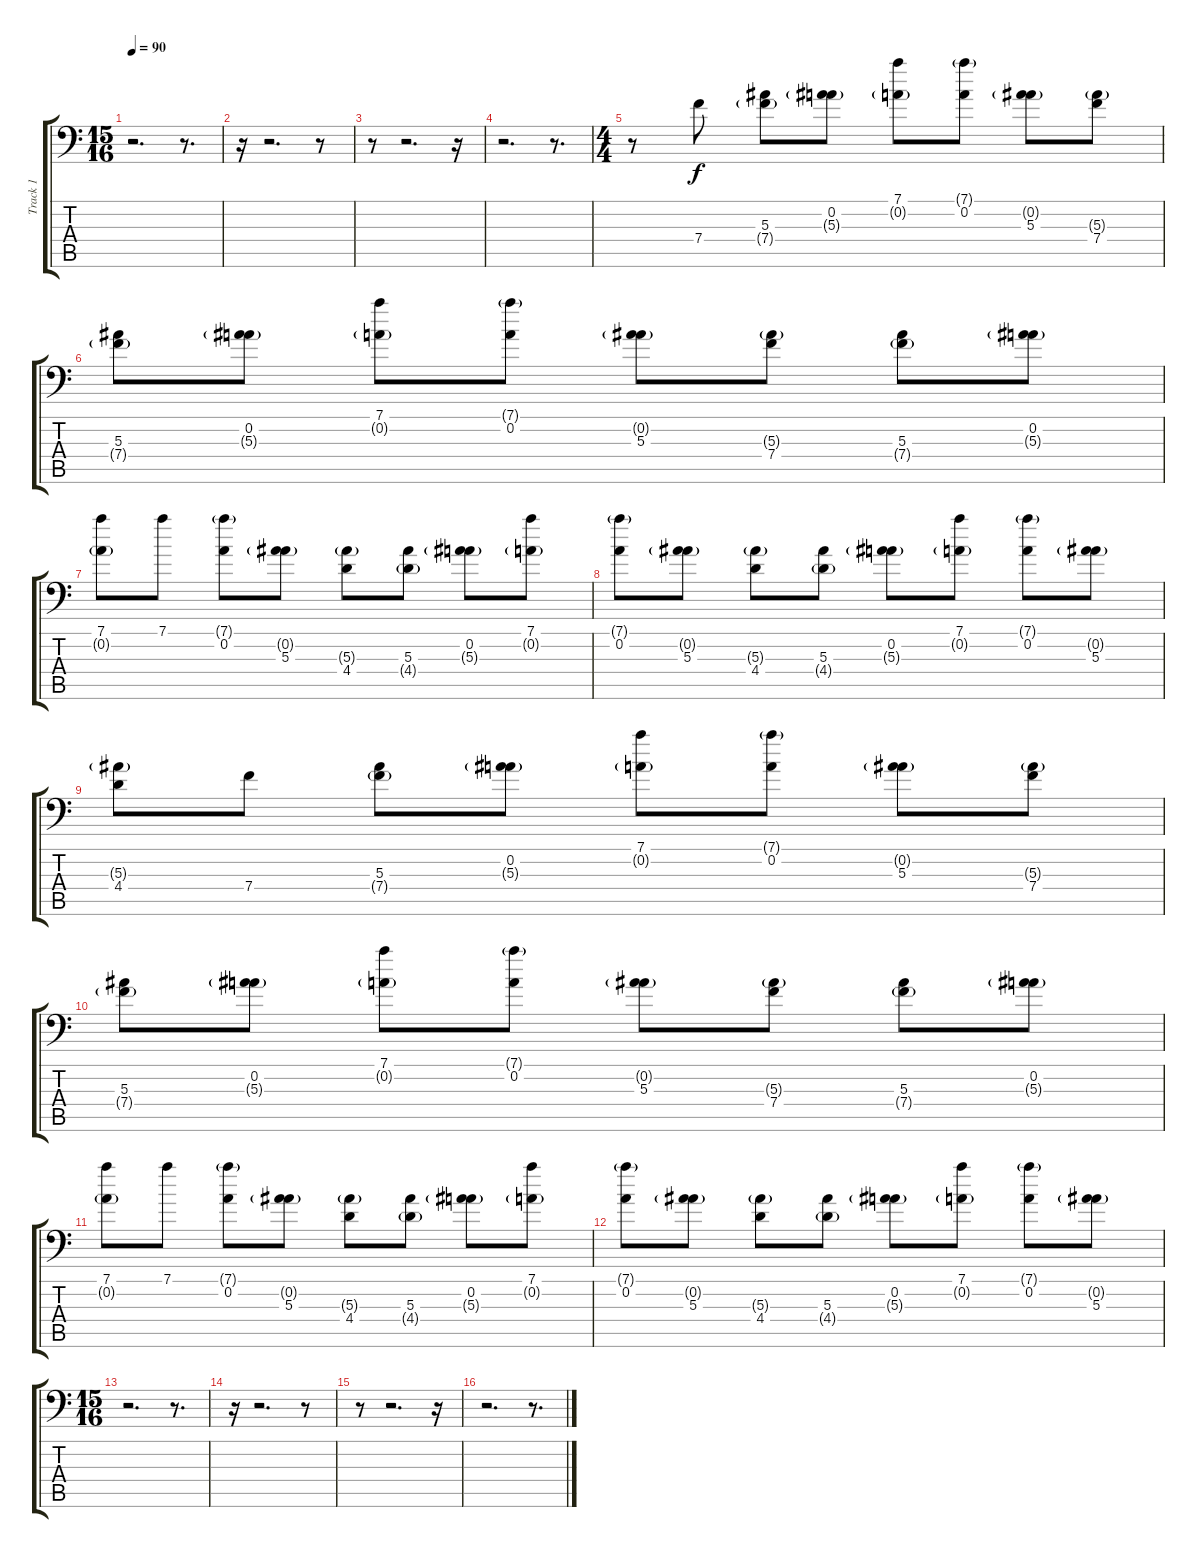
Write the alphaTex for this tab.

\track ("Track 1" "Track 1") {instrument electricguitarjazz}
\staff {score tabs}
\tuning (D4 A3 F3 Bb2 F2 Bb1) {hide}
\ts (15 16)
\tempo 90
\clef f4
\ks c
r.2{d dy f} r.8{d} |
r.16 r.2{d} r.8 |
r.8 r.2{d} r.16 |
r.2{d} r.8{d} |
\ts (4 4)
r.8 7.4.8 (5.3 7.4{g}).8 (0.2 5.3{g}).8 (7.1 0.2{g}).8 (7.1{g} 0.2).8 (0.2{g} 5.3).8 (5.3{g} 7.4).8 |
(5.3 7.4{g}).8 (0.2 5.3{g}).8 (7.1 0.2{g}).8 (7.1{g} 0.2).8 (0.2{g} 5.3).8 (5.3{g} 7.4).8 (5.3 7.4{g}).8 (0.2 5.3{g}).8 |
(7.1 0.2{g}).8 7.1.8 (7.1{g} 0.2).8 (0.2{g} 5.3).8 (5.3{g} 4.4).8 (5.3 4.4{g}).8 (0.2 5.3{g}).8 (7.1 0.2{g}).8 |
(7.1{g} 0.2).8 (0.2{g} 5.3).8 (5.3{g} 4.4).8 (5.3 4.4{g}).8 (0.2 5.3{g}).8 (7.1 0.2{g}).8 (7.1{g} 0.2).8 (0.2{g} 5.3).8 |
(5.3{g} 4.4).8 7.4.8 (5.3 7.4{g}).8 (0.2 5.3{g}).8 (7.1 0.2{g}).8 (7.1{g} 0.2).8 (0.2{g} 5.3).8 (5.3{g} 7.4).8 |
(5.3 7.4{g}).8 (0.2 5.3{g}).8 (7.1 0.2{g}).8 (7.1{g} 0.2).8 (0.2{g} 5.3).8 (5.3{g} 7.4).8 (5.3 7.4{g}).8 (0.2 5.3{g}).8 |
(7.1 0.2{g}).8 7.1.8 (7.1{g} 0.2).8 (0.2{g} 5.3).8 (5.3{g} 4.4).8 (5.3 4.4{g}).8 (0.2 5.3{g}).8 (7.1 0.2{g}).8 |
(7.1{g} 0.2).8 (0.2{g} 5.3).8 (5.3{g} 4.4).8 (5.3 4.4{g}).8 (0.2 5.3{g}).8 (7.1 0.2{g}).8 (7.1{g} 0.2).8 (0.2{g} 5.3).8 |
\ts (15 16)
r.2{d} r.8{d} |
r.16 r.2{d} r.8 |
r.8 r.2{d} r.16 |
r.2{d} r.8{d}
